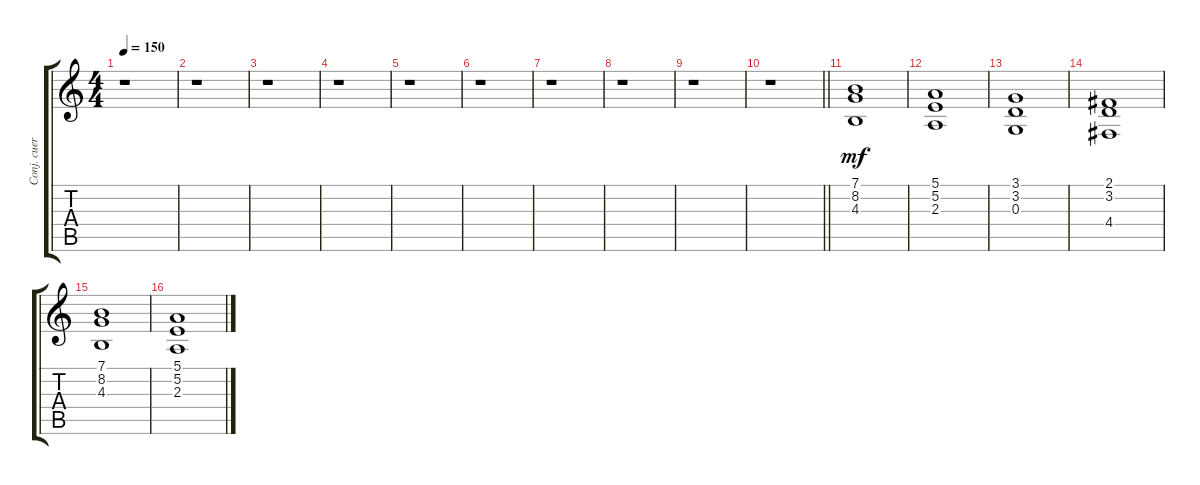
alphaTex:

\track ("Conj. cuerdas" "Conj. cuer") {instrument stringensemble2}
\staff {score tabs}
\tuning (E4 B3 G3 D3 A2 E2) {hide}
\ts (4 4)
\tempo 150
\clef g2
\ks c
r.1{dy mf} |
r.1 |
r.1 |
r.1 |
r.1 |
r.1 |
r.1 |
r.1 |
r.1 |
\barLineRight lightlight
r.1 |
(7.1 8.2 4.3).1 |
(5.1 5.2 2.3).1 |
(3.1 3.2 0.3).1 |
(2.1 3.2 4.4).1 |
(7.1 8.2 4.3).1 |
(5.1 5.2 2.3).1
